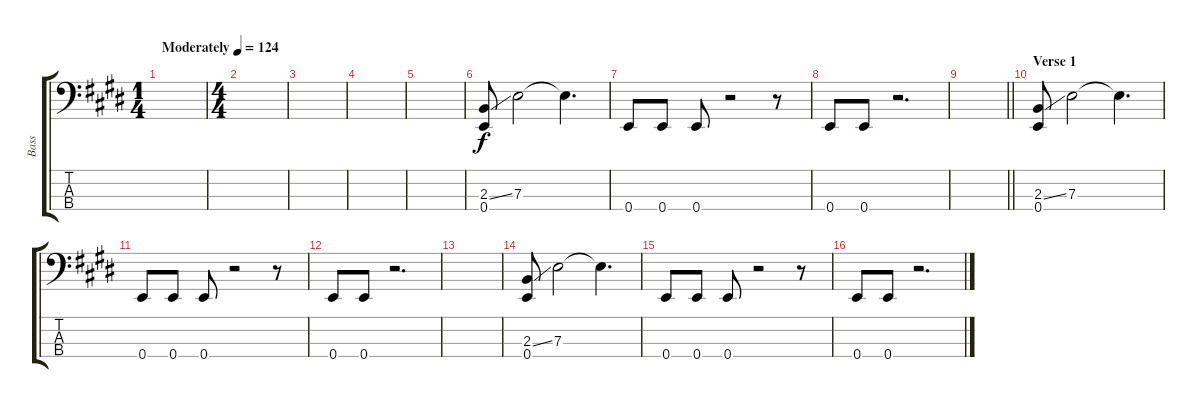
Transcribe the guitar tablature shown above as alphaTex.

\track ("Bass" "Bass") {instrument electricbassfinger}
\staff {score tabs}
\tuning (G2 D2 A1 E1) {hide}
\ts (1 4)
\tempo (124 "Moderately")
\clef f4
\ks e
|
\ts (4 4)
|
|
|
|
(2.3{ss} 0.4).8 7.3.2 7.3{t}.4{d} |
0.4.8 0.4.8 0.4.8 r.2 r.8 |
0.4.8 0.4.8 r.2{d} |
\barLineRight lightlight
|
\section ("" "Verse 1")
(2.3{ss} 0.4).8 7.3.2 7.3{t}.4{d} |
0.4.8 0.4.8 0.4.8 r.2 r.8 |
0.4.8 0.4.8 r.2{d} |
|
(2.3{ss} 0.4).8 7.3.2 7.3{t}.4{d} |
0.4.8 0.4.8 0.4.8 r.2 r.8 |
0.4.8 0.4.8 r.2{d}
